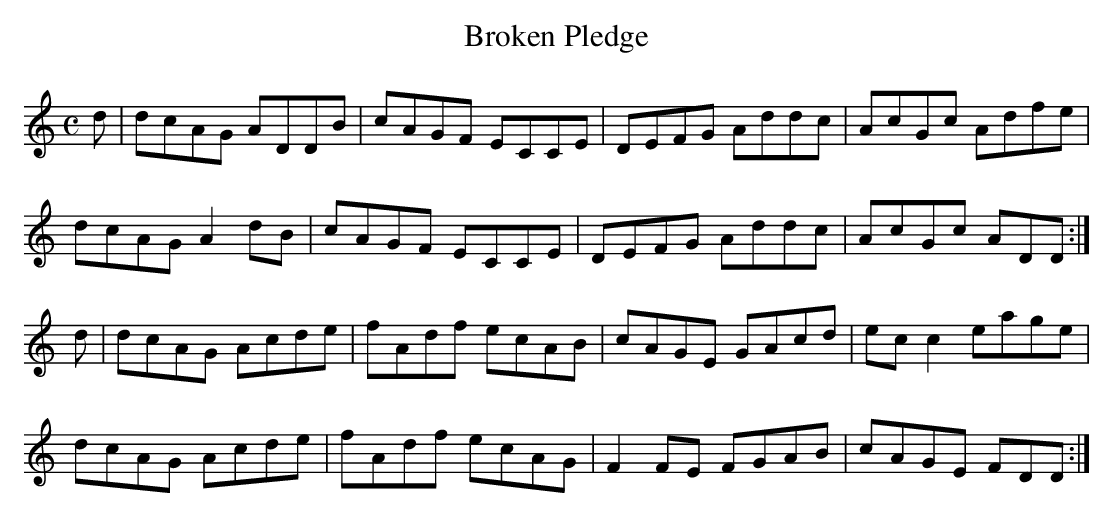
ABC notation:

X:1
T:Broken Pledge
M:C
L:1/8
K:D Dorian
d|dcAG ADDB|cAGF ECCE|DEFG Addc|AcGc Adfe|!
dcAG A2dB|cAGF ECCE|DEFG Addc|AcGc ADD:|!
d|dcAG Acde|fAdf ecAB|cAGE GAcd|ecc2 eage|!
dcAG Acde|fAdf ecAG|F2FE FGAB|cAGE FDD:|!
